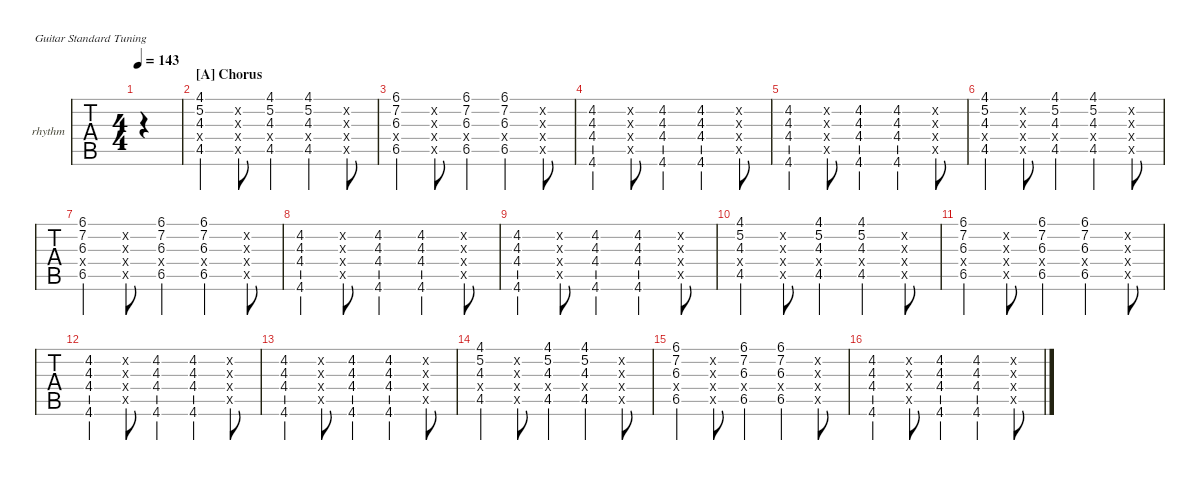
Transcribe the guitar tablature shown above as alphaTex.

\defaultSystemsLayout 4
\hideDynamics
\bracketExtendMode nobrackets
\firstSystemTrackNameOrientation horizontal
\otherSystemsTrackNameOrientation horizontal
\track ("rhythm guitar" "rhythm") {instrument electricguitarclean}
\staff {tabs}
\tuning (E4 B3 G3 D3 A2 E2)
\ts (4 4)
\tempo 143
\clef g2
\ks g#minor
|
\section ("A" "Chorus")
(4.5{acc #} 0.4{x acc forcenatural} 4.3{acc forcenatural} 5.2{acc forcenatural} 4.1{acc #}).4 (0.2{x acc forcenatural} 0.3{x acc forcenatural} 0.4{x acc forcenatural} 0.5{x acc forcenatural}).8 (4.5{acc #} 0.4{x acc forcenatural} 4.3{acc forcenatural} 5.2{acc forcenatural} 4.1{acc #}).4 (4.5{acc #} 0.4{x acc forcenatural} 4.3{acc forcenatural} 5.2{acc forcenatural} 4.1{acc #}).4 (0.4{x acc forcenatural} 0.3{x acc forcenatural} 0.2{x acc forcenatural} 0.5{x acc forcenatural}).8 |
(6.5{acc #} 0.4{x acc forcenatural} 6.3{acc #} 7.2{acc #} 6.1{acc #}).4 (0.5{x acc forcenatural} 0.4{x acc forcenatural} 0.3{x acc forcenatural} 0.2{x acc forcenatural}).8 (6.5{acc #} 0.4{x acc forcenatural} 6.3{acc #} 7.2{acc #} 6.1{acc #}).4 (6.5{acc #} 0.4{x acc forcenatural} 6.3{acc #} 7.2{acc #} 6.1{acc #}).4 (0.2{x acc forcenatural} 0.3{x acc forcenatural} 0.4{x acc forcenatural} 0.5{x acc forcenatural}).8 |
(4.6{acc #} 4.4{acc #} 4.3{acc forcenatural} 4.2{acc #}).4 (0.5{x acc forcenatural} 0.4{x acc forcenatural} 0.3{x acc forcenatural} 0.2{x acc forcenatural}).8 (4.6{acc #} 4.4{acc #} 4.3{acc forcenatural} 4.2{acc #}).4 (4.6{acc #} 4.4{acc #} 4.3{acc forcenatural} 4.2{acc #}).4 (0.2{x acc forcenatural} 0.3{x acc forcenatural} 0.4{x acc forcenatural} 0.5{x acc forcenatural}).8 |
(4.6{acc #} 4.4{acc #} 4.3{acc forcenatural} 4.2{acc #}).4 (0.5{x acc forcenatural} 0.4{x acc forcenatural} 0.3{x acc forcenatural} 0.2{x acc forcenatural}).8 (4.6{acc #} 4.4{acc #} 4.3{acc forcenatural} 4.2{acc #}).4 (4.6{acc #} 4.4{acc #} 4.3{acc forcenatural} 4.2{acc #}).4 (0.2{x acc forcenatural} 0.3{x acc forcenatural} 0.4{x acc forcenatural} 0.5{x acc forcenatural}).8 |
(4.5{acc #} 0.4{x acc forcenatural} 4.3{acc forcenatural} 5.2{acc forcenatural} 4.1{acc #}).4 (0.2{x acc forcenatural} 0.3{x acc forcenatural} 0.4{x acc forcenatural} 0.5{x acc forcenatural}).8 (4.5{acc #} 0.4{x acc forcenatural} 4.3{acc forcenatural} 5.2{acc forcenatural} 4.1{acc #}).4 (4.5{acc #} 0.4{x acc forcenatural} 4.3{acc forcenatural} 5.2{acc forcenatural} 4.1{acc #}).4 (0.4{x acc forcenatural} 0.3{x acc forcenatural} 0.2{x acc forcenatural} 0.5{x acc forcenatural}).8 |
(6.5{acc #} 0.4{x acc forcenatural} 6.3{acc #} 7.2{acc #} 6.1{acc #}).4 (0.5{x acc forcenatural} 0.4{x acc forcenatural} 0.3{x acc forcenatural} 0.2{x acc forcenatural}).8 (6.5{acc #} 0.4{x acc forcenatural} 6.3{acc #} 7.2{acc #} 6.1{acc #}).4 (6.5{acc #} 0.4{x acc forcenatural} 6.3{acc #} 7.2{acc #} 6.1{acc #}).4 (0.2{x acc forcenatural} 0.3{x acc forcenatural} 0.4{x acc forcenatural} 0.5{x acc forcenatural}).8 |
(4.6{acc #} 4.4{acc #} 4.3{acc forcenatural} 4.2{acc #}).4 (0.5{x acc forcenatural} 0.4{x acc forcenatural} 0.3{x acc forcenatural} 0.2{x acc forcenatural}).8 (4.6{acc #} 4.4{acc #} 4.3{acc forcenatural} 4.2{acc #}).4 (4.6{acc #} 4.4{acc #} 4.3{acc forcenatural} 4.2{acc #}).4 (0.2{x acc forcenatural} 0.3{x acc forcenatural} 0.4{x acc forcenatural} 0.5{x acc forcenatural}).8 |
(4.6{acc #} 4.4{acc #} 4.3{acc forcenatural} 4.2{acc #}).4 (0.5{x acc forcenatural} 0.4{x acc forcenatural} 0.3{x acc forcenatural} 0.2{x acc forcenatural}).8 (4.6{acc #} 4.4{acc #} 4.3{acc forcenatural} 4.2{acc #}).4 (4.6{acc #} 4.4{acc #} 4.3{acc forcenatural} 4.2{acc #}).4 (0.2{x acc forcenatural} 0.3{x acc forcenatural} 0.4{x acc forcenatural} 0.5{x acc forcenatural}).8 |
(4.5{acc #} 0.4{x acc forcenatural} 4.3{acc forcenatural} 5.2{acc forcenatural} 4.1{acc #}).4 (0.2{x acc forcenatural} 0.3{x acc forcenatural} 0.4{x acc forcenatural} 0.5{x acc forcenatural}).8 (4.5{acc #} 0.4{x acc forcenatural} 4.3{acc forcenatural} 5.2{acc forcenatural} 4.1{acc #}).4 (4.5{acc #} 0.4{x acc forcenatural} 4.3{acc forcenatural} 5.2{acc forcenatural} 4.1{acc #}).4 (0.4{x acc forcenatural} 0.3{x acc forcenatural} 0.2{x acc forcenatural} 0.5{x acc forcenatural}).8 |
(6.5{acc #} 0.4{x acc forcenatural} 6.3{acc #} 7.2{acc #} 6.1{acc #}).4 (0.5{x acc forcenatural} 0.4{x acc forcenatural} 0.3{x acc forcenatural} 0.2{x acc forcenatural}).8 (6.5{acc #} 0.4{x acc forcenatural} 6.3{acc #} 7.2{acc #} 6.1{acc #}).4 (6.5{acc #} 0.4{x acc forcenatural} 6.3{acc #} 7.2{acc #} 6.1{acc #}).4 (0.2{x acc forcenatural} 0.3{x acc forcenatural} 0.4{x acc forcenatural} 0.5{x acc forcenatural}).8 |
(4.6{acc #} 4.4{acc #} 4.3{acc forcenatural} 4.2{acc #}).4 (0.5{x acc forcenatural} 0.4{x acc forcenatural} 0.3{x acc forcenatural} 0.2{x acc forcenatural}).8 (4.6{acc #} 4.4{acc #} 4.3{acc forcenatural} 4.2{acc #}).4 (4.6{acc #} 4.4{acc #} 4.3{acc forcenatural} 4.2{acc #}).4 (0.2{x acc forcenatural} 0.3{x acc forcenatural} 0.4{x acc forcenatural} 0.5{x acc forcenatural}).8 |
(4.6{acc #} 4.4{acc #} 4.3{acc forcenatural} 4.2{acc #}).4 (0.5{x acc forcenatural} 0.4{x acc forcenatural} 0.3{x acc forcenatural} 0.2{x acc forcenatural}).8 (4.6{acc #} 4.4{acc #} 4.3{acc forcenatural} 4.2{acc #}).4 (4.6{acc #} 4.4{acc #} 4.3{acc forcenatural} 4.2{acc #}).4 (0.2{x acc forcenatural} 0.3{x acc forcenatural} 0.4{x acc forcenatural} 0.5{x acc forcenatural}).8 |
(4.5{acc #} 0.4{x acc forcenatural} 4.3{acc forcenatural} 5.2{acc forcenatural} 4.1{acc #}).4 (0.2{x acc forcenatural} 0.3{x acc forcenatural} 0.4{x acc forcenatural} 0.5{x acc forcenatural}).8 (4.5{acc #} 0.4{x acc forcenatural} 4.3{acc forcenatural} 5.2{acc forcenatural} 4.1{acc #}).4 (4.5{acc #} 0.4{x acc forcenatural} 4.3{acc forcenatural} 5.2{acc forcenatural} 4.1{acc #}).4 (0.4{x acc forcenatural} 0.3{x acc forcenatural} 0.2{x acc forcenatural} 0.5{x acc forcenatural}).8 |
(6.5{acc #} 0.4{x acc forcenatural} 6.3{acc #} 7.2{acc #} 6.1{acc #}).4 (0.5{x acc forcenatural} 0.4{x acc forcenatural} 0.3{x acc forcenatural} 0.2{x acc forcenatural}).8 (6.5{acc #} 0.4{x acc forcenatural} 6.3{acc #} 7.2{acc #} 6.1{acc #}).4 (6.5{acc #} 0.4{x acc forcenatural} 6.3{acc #} 7.2{acc #} 6.1{acc #}).4 (0.2{x acc forcenatural} 0.3{x acc forcenatural} 0.4{x acc forcenatural} 0.5{x acc forcenatural}).8 |
(4.6{acc #} 4.4{acc #} 4.3{acc forcenatural} 4.2{acc #}).4 (0.5{x acc forcenatural} 0.4{x acc forcenatural} 0.3{x acc forcenatural} 0.2{x acc forcenatural}).8 (4.6{acc #} 4.4{acc #} 4.3{acc forcenatural} 4.2{acc #}).4 (4.6{acc #} 4.4{acc #} 4.3{acc forcenatural} 4.2{acc #}).4 (0.2{x acc forcenatural} 0.3{x acc forcenatural} 0.4{x acc forcenatural} 0.5{x acc forcenatural}).8
